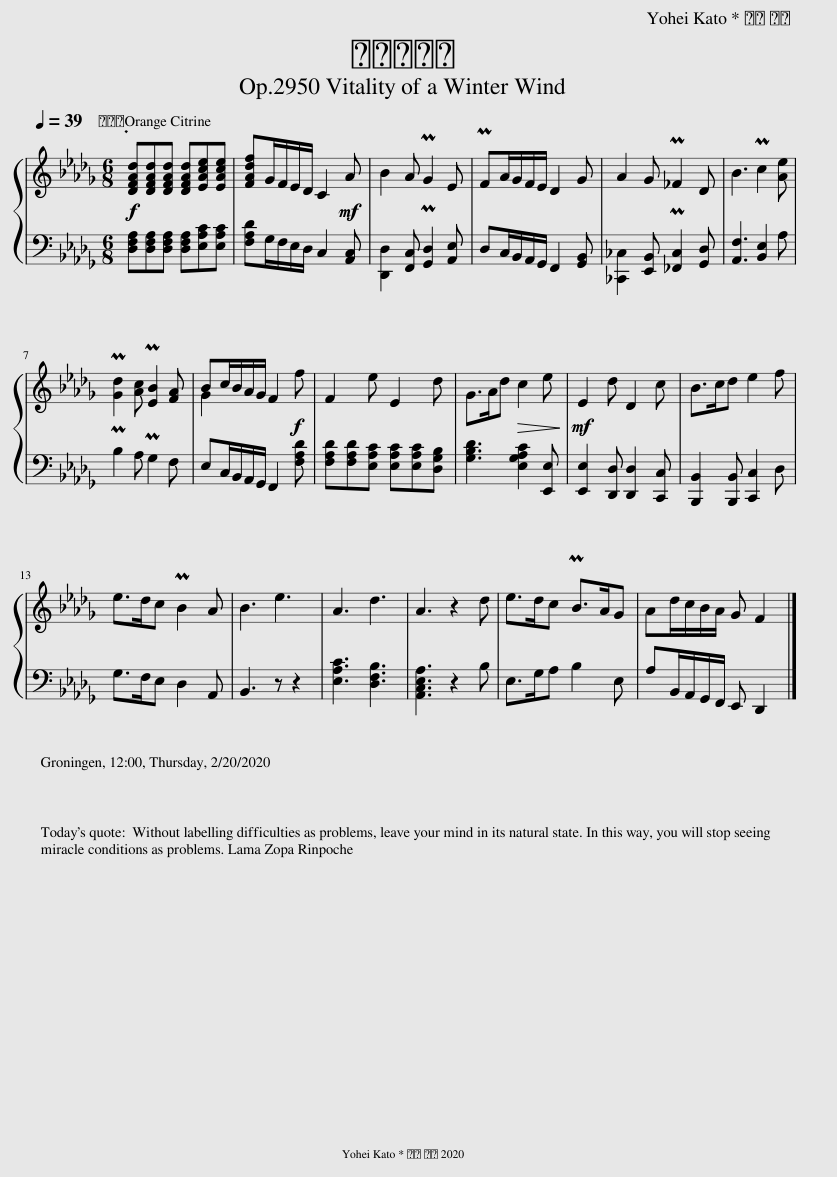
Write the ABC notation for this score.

X:1
%%score { ( 1 3 ) | 2 }
L:1/8
Q:1/4=39
M:6/8
I:linebreak $
K:Db
V:1 treble
V:3 treble
V:2 bass
V:1
!f! [DFAd][DFAd][DFAd] [DFAd][EAce][EAce] | [FAdf]G/F/E/D/ C2!mf! A | B2 A PG2 E | PFA/G/F/E/ D2 G | A2 G P_F2 D | %5
 B3 Pc2 [Ae] |$ P[Gd]2 [Ac] P[EB]2 [FA] | Bc/B/A/G/ F2!f! f | F2 e E2 d | G>Ad!>(! c2 e!>)! | %10
!mf! E2 d D2 c | B>cd e2 f |$ e>dc PB2 A | B3 e3 | A3 d3 | %15
 A3 z2 d | e>dc PB>AG | Ad/c/B/A/ G F2 |] %18
V:2
 [D,F,A,][D,F,A,][D,F,A,] [D,F,A,][E,A,C][E,A,C] | [F,A,D]G,/F,/E,/D,/ C,2 [A,,C,] | [D,,D,]2 [F,,C,] P[G,,D,]2 [A,,E,] | D,C,/B,,/A,,/G,,/ F,,2 [G,,B,,] | [_C,,_C,]2 [E,,B,,] P[_F,,C,]2 [G,,D,] | %5
 [A,,F,]3 [B,,E,]2 A, |$ PB,2 A, PG,2 F, | E,C,/B,,/A,,/G,,/ F,,2 [F,A,D] | [F,A,D][F,A,D][E,A,C] [E,A,C][E,A,C][D,G,B,] | [G,B,D]3 [E,G,A,C]2 [E,,E,] | %10
 [E,,E,]2 [D,,D,] [D,,D,]2 [C,,C,] | [B,,,B,,]2 [B,,,B,,] [C,,C,]2 D, |$ G,>F,E, D,2 A,, | B,,3 z z2 | [E,A,C]3 [D,F,B,]3 | %15
 [A,,C,E,A,]3 z2 B, | E,>G,A, B,2 E, | A,B,,/A,,/G,,/F,,/ E,, D,,2 |] %18
V:3
 x6 | x6 | x6 | x6 | x6 | %5
 x6 |$ x6 | G2 x4 | x6 | x6 | %10
 x6 | x6 |$ x6 | x6 | x6 | %15
 x6 | x6 | x6 |] %18
